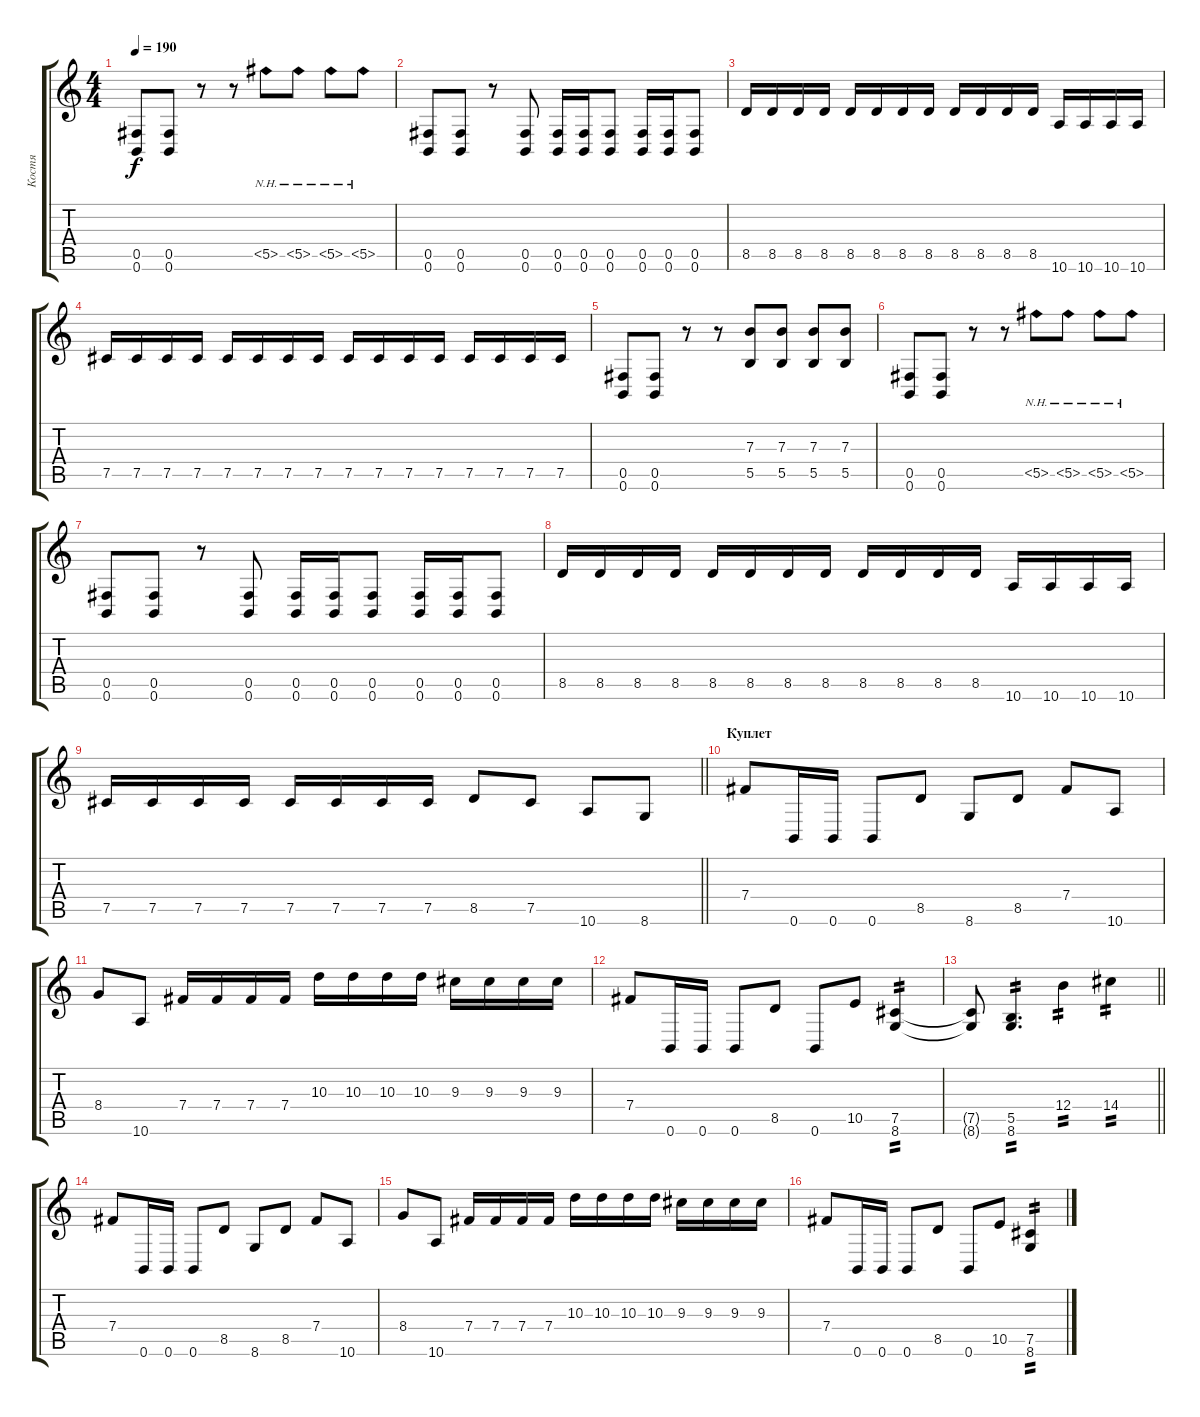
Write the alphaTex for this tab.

\track ("Костя" "Костя") {instrument distortionguitar}
\staff {score tabs}
\tuning (Db4 Ab3 E3 B2 Gb2 B1) {hide}
\ts (4 4)
\tempo 190
\clef g2
\ks c
(0.5 0.6).8{dy f} (0.5 0.6).8 r.8 r.8 5.5{nh}.8 5.5{nh}.8 5.5{nh}.8 5.5{nh}.8 |
(0.5 0.6).8 (0.5 0.6).8 r.8 (0.5 0.6).8 (0.5 0.6).16 (0.5 0.6).16 (0.5 0.6).8 (0.5 0.6).16 (0.5 0.6).16 (0.5 0.6).8 |
8.5.16 8.5.16 8.5.16 8.5.16 8.5.16 8.5.16 8.5.16 8.5.16 8.5.16 8.5.16 8.5.16 8.5.16 10.6.16 10.6.16 10.6.16 10.6.16 |
7.5.16 7.5.16 7.5.16 7.5.16 7.5.16 7.5.16 7.5.16 7.5.16 7.5.16 7.5.16 7.5.16 7.5.16 7.5.16 7.5.16 7.5.16 7.5.16 |
(0.5 0.6).8 (0.5 0.6).8 r.8 r.8 (7.3 5.5).8 (7.3 5.5).8 (7.3 5.5).8 (7.3 5.5).8 |
(0.5 0.6).8 (0.5 0.6).8 r.8 r.8 5.5{nh}.8 5.5{nh}.8 5.5{nh}.8 5.5{nh}.8 |
(0.5 0.6).8 (0.5 0.6).8 r.8 (0.5 0.6).8 (0.5 0.6).16 (0.5 0.6).16 (0.5 0.6).8 (0.5 0.6).16 (0.5 0.6).16 (0.5 0.6).8 |
8.5.16 8.5.16 8.5.16 8.5.16 8.5.16 8.5.16 8.5.16 8.5.16 8.5.16 8.5.16 8.5.16 8.5.16 10.6.16 10.6.16 10.6.16 10.6.16 |
\barLineRight lightlight
7.5.16 7.5.16 7.5.16 7.5.16 7.5.16 7.5.16 7.5.16 7.5.16 8.5.8 7.5.8 10.6.8 8.6.8 |
\section ("" "Куплет")
7.4.8 0.6.16 0.6.16 0.6.8 8.5.8 8.6.8 8.5.8 7.4.8 10.6.8 |
8.4.8 10.6.8 7.4.16 7.4.16 7.4.16 7.4.16 10.3.16 10.3.16 10.3.16 10.3.16 9.3.16 9.3.16 9.3.16 9.3.16 |
7.4.8 0.6.16 0.6.16 0.6.8 8.5.8 0.6.8 10.5.8 (7.5 8.6).4{tp 2} |
\barLineRight lightlight
(7.5{t} 8.6{t}).8 (5.5 8.6).4{d tp 2} 12.4.4{tp 2} 14.4.4{tp 2} |
7.4.8 0.6.16 0.6.16 0.6.8 8.5.8 8.6.8 8.5.8 7.4.8 10.6.8 |
8.4.8 10.6.8 7.4.16 7.4.16 7.4.16 7.4.16 10.3.16 10.3.16 10.3.16 10.3.16 9.3.16 9.3.16 9.3.16 9.3.16 |
7.4.8 0.6.16 0.6.16 0.6.8 8.5.8 0.6.8 10.5.8 (7.5 8.6).4{tp 2}
